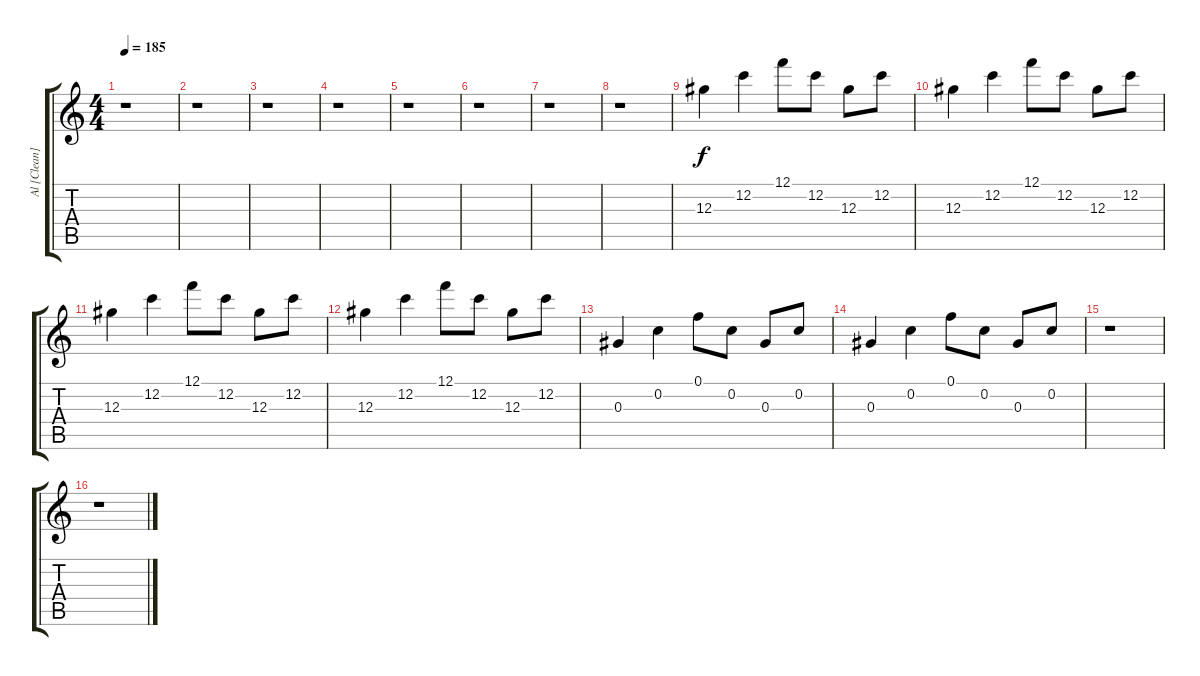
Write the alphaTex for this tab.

\track ("Al [Clean]" "Al [Clean]") {instrument electricguitarjazz}
\staff {score tabs}
\tuning (F4 C4 Ab3 Db3 Ab2 Db2) {hide}
\ts (4 4)
\tempo 185
\clef g2
\ks c
r.1{dy f} |
r.1 |
r.1 |
r.1 |
r.1 |
r.1 |
r.1 |
r.1 |
12.3.4 12.2.4 12.1.8 12.2.8 12.3.8 12.2.8 |
12.3.4 12.2.4 12.1.8 12.2.8 12.3.8 12.2.8 |
12.3.4 12.2.4 12.1.8 12.2.8 12.3.8 12.2.8 |
12.3.4 12.2.4 12.1.8 12.2.8 12.3.8 12.2.8 |
0.3.4 0.2.4 0.1.8 0.2.8 0.3.8 0.2.8 |
0.3.4 0.2.4 0.1.8 0.2.8 0.3.8 0.2.8 |
r.1 |
r.1
